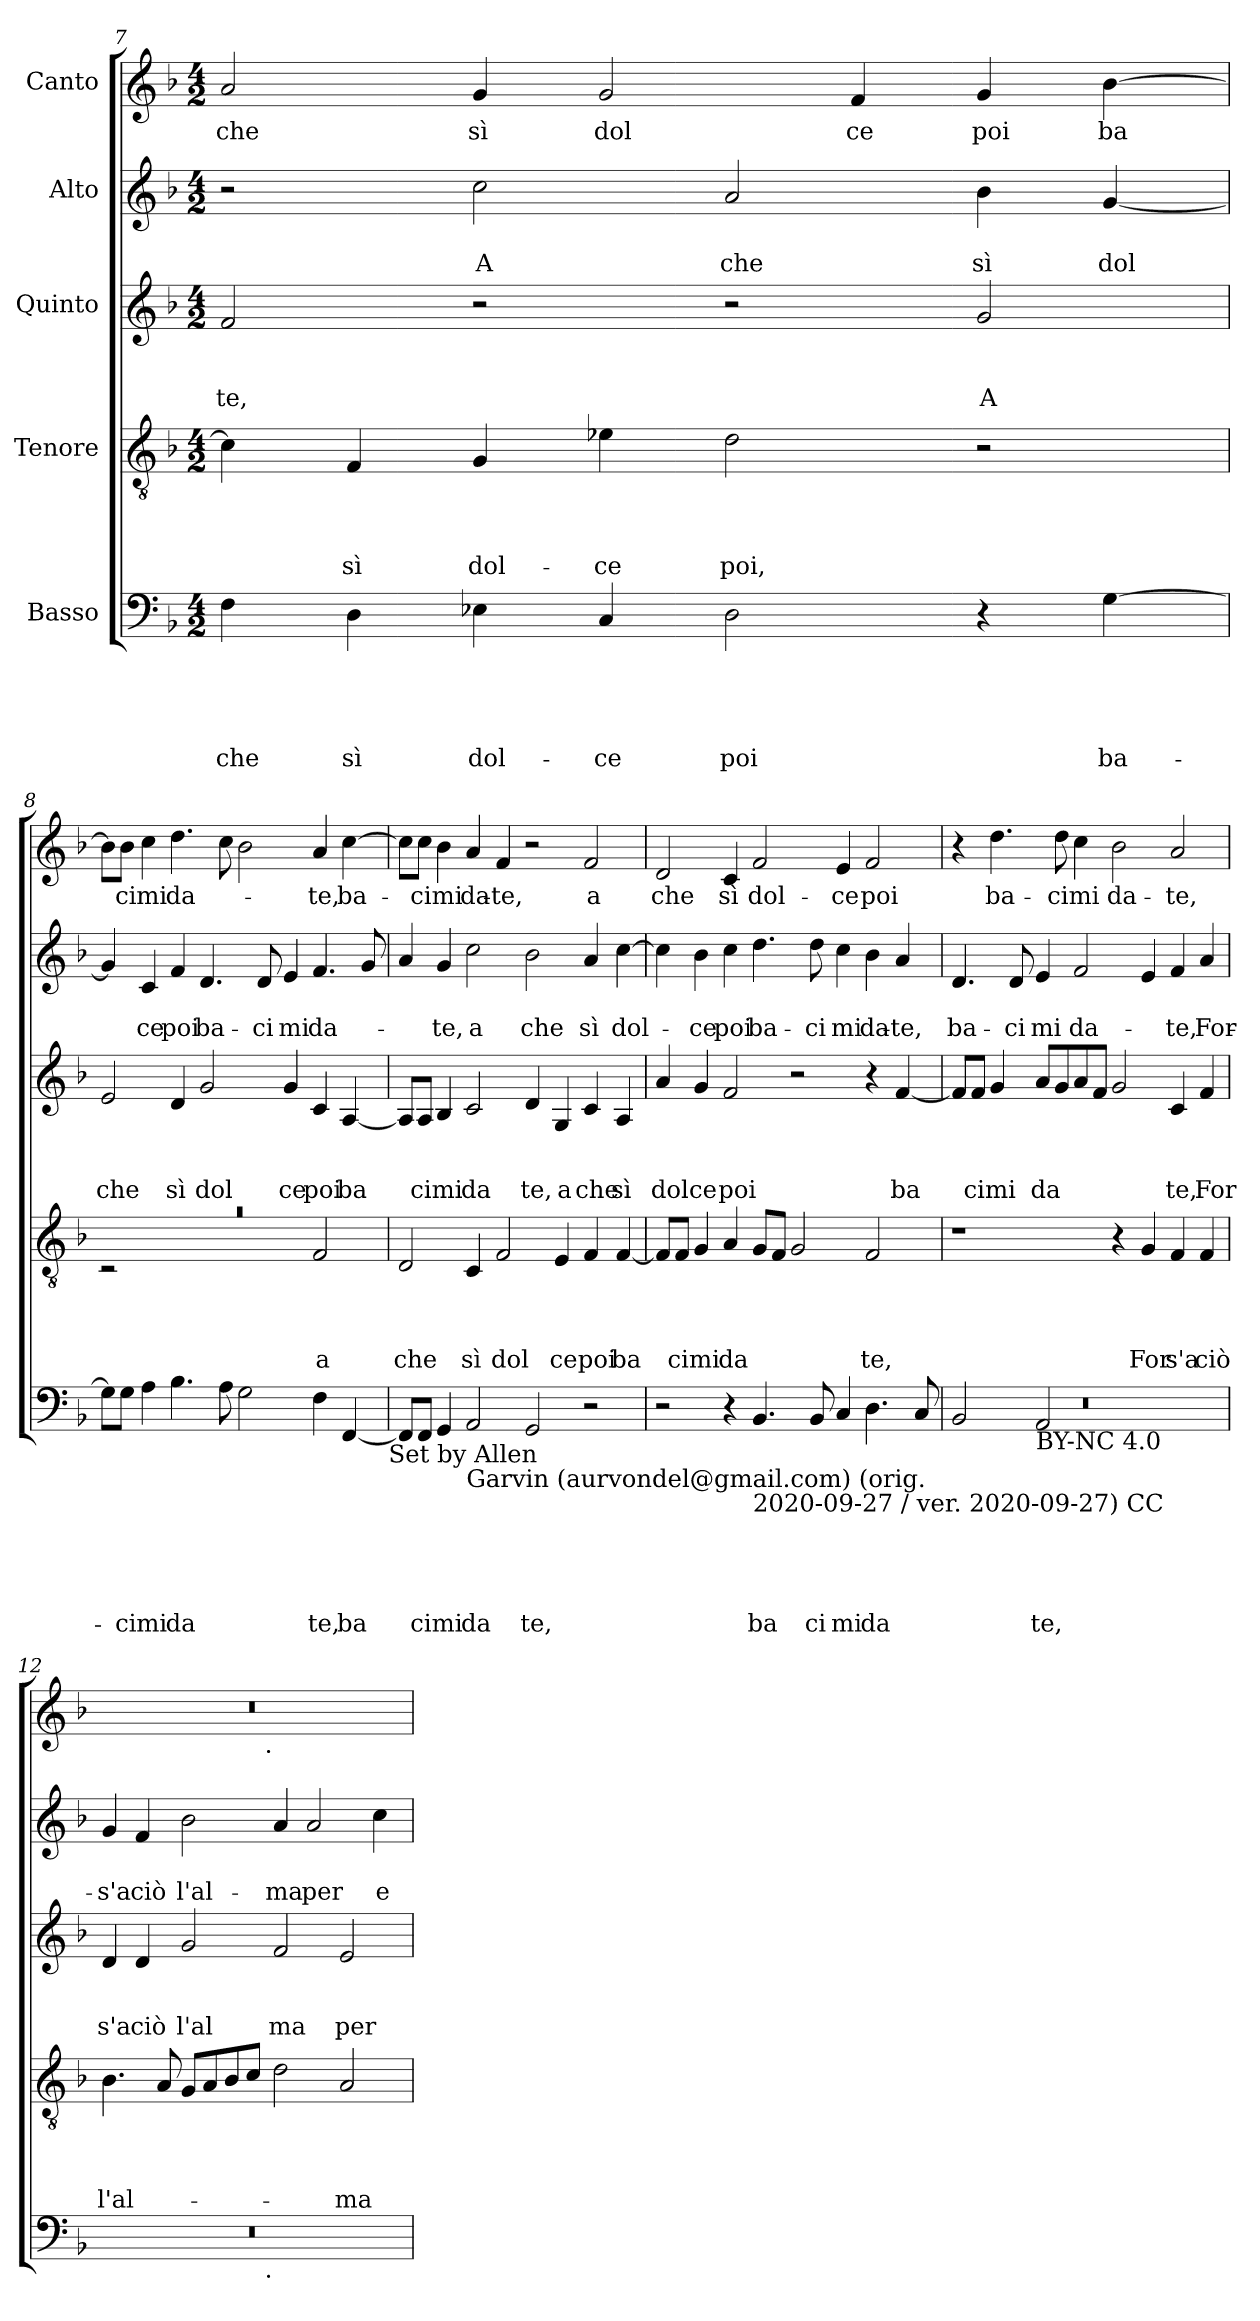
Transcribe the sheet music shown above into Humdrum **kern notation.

**kern	**text	**text	**text	**text	**text	**kern	**text	**text	**text	**text	**kern	**text	**text	**text	**kern	**text	**text	**kern	**text
*part5	*part5	*part5	*part5	*part5	*part5	*part4	*part4	*part4	*part4	*part4	*part3	*part3	*part3	*part3	*part2	*part2	*part2	*part1	*part1
*staff5	*staff5	*staff5	*staff5	*staff5	*staff5	*staff4	*staff4	*staff4	*staff4	*staff4	*staff3	*staff3	*staff3	*staff3	*staff2	*staff2	*staff2	*staff1	*staff1
*I"Basso	*	*	*	*	*	*I"Tenore	*	*	*	*	*I"Quinto	*	*	*	*I"Alto	*	*	*I"Canto	*
*clefF4	*	*	*	*	*	*clefGv2	*	*	*	*	*clefG2	*	*	*	*clefG2	*	*	*clefG2	*
*k[b-]	*	*	*	*	*	*k[b-]	*	*	*	*	*k[b-]	*	*	*	*k[b-]	*	*	*k[b-]	*
*F:	*	*	*	*	*	*F:	*	*	*	*	*F:	*	*	*	*F:	*	*	*F:	*
*M4/2	*	*	*	*	*	*M4/2	*	*	*	*	*M4/2	*	*	*	*M4/2	*	*	*M4/2	*
=7	=7	=7	=7	=7	=7	=7	=7	=7	=7	=7	=7	=7	=7	=7	=7	=7	=7	=7	=7
!	!	!	!	!	!LO:LY:b	!	!	!	!	!	!	!	!	!LO:LY:b	!	!	!	!	!LO:LY:b
4F\	.	.	.	.	che	4c\]	.	.	.	.	2f/	.	.	te,	2r	.	.	2a/	che
!	!	!	!	!	!LO:LY:b	!	!	!	!	!LO:LY:b	!	!	!	!	!	!	!	!	!
4D\	.	.	.	.	sì	4F/	.	.	.	sì	.	.	.	.	.	.	.	.	.
!	!	!	!	!	!LO:LY:b	!	!	!	!	!LO:LY:b	!	!	!	!	!	!	!LO:LY:b	!	!LO:LY:b
4E-X\	.	.	.	.	dol-	4G/	.	.	.	dol-	2r	.	.	.	2cc\	.	A	4g/	sì
!	!	!	!	!	!LO:LY:b	!	!	!	!	!LO:LY:b	!	!	!	!	!	!	!	!	!LO:LY:b
4C/	.	.	.	.	-ce	4e-\	.	.	.	-ce	.	.	.	.	.	.	.	2g/	dol
!	!	!	!	!	!LO:LY:b	!	!	!	!	!LO:LY:b	!	!	!	!	!	!	!LO:LY:b	!	!
2D\	.	.	.	.	poi	2d\	.	.	.	poi,	2r	.	.	.	2a/	.	che	.	.
!	!	!	!	!	!	!	!	!	!	!	!	!	!	!	!	!	!	!	!LO:LY:b
.	.	.	.	.	.	.	.	.	.	.	.	.	.	.	.	.	.	4f/	ce
!	!	!	!	!	!	!	!	!	!	!	!	!	!	!LO:LY:b	!	!	!LO:LY:b	!	!LO:LY:b
4r	.	.	.	.	.	2r	.	.	.	.	2g/	.	.	A	4b-\	.	sì	4g/	poi
!	!	!	!	!	!LO:LY:b	!	!	!	!	!	!	!	!	!	!	!	!LO:LY:b	!	!LO:LY:b
[<4G\	.	.	.	.	ba-	.	.	.	.	.	.	.	.	.	[<4g/	.	dol	[<4b-\	ba
!!LO:LB:g=z
=8	=8	=8	=8	=8	=8	=8	=8	=8	=8	=8	=8	=8	=8	=8	=8	=8	=8	=8	=8
!	!	!	!	!	!	!LO:N:vis=1	!	!	!	!	!	!	!	!LO:LY:b	!	!	!	!	!
*	*	*	*	*	*	*^	*	*	*	*	*	*	*	*	*	*	*	*	*
8G\L]	.	.	.	.	.	0ra	2rC	.	.	.	.	2e/	.	.	che	4g/]	.	.	8b-\L]	.
!	!	!	!	!	!LO:LY:b	!	!	!	!	!	!	!	!	!	!	!	!	!	!	!LO:LY:b
8G\J	.	.	.	.	-ci	.	.	.	.	.	.	.	.	.	.	.	.	.	8b-\J	ci
!	!	!	!	!	!LO:LY:b	!	!	!	!	!	!	!	!	!	!	!	!	!LO:LY:b	!	!LO:LY:b
4A\	.	.	.	.	mi	.	.	.	.	.	.	.	.	.	.	4c/	.	ce	4cc\	mi
!	!	!	!	!	!LO:LY:b	!	!	!	!	!	!	!	!	!	!LO:LY:b	!	!	!LO:LY:b	!	!LO:LY:b
4.B-\	.	.	.	.	da	.	1ryy	.	.	.	.	4d/	.	.	sì	4f/	.	poi	4.dd\	da-
!	!	!	!	!	!	!	!	!	!	!	!	!	!	!	!LO:LY:b	!	!	!LO:LY:b	!	!
.	.	.	.	.	.	.	.	.	.	.	.	2g/	.	.	dol	4.d/	.	ba-	.	.
8A\	.	.	.	.	.	.	.	.	.	.	.	.	.	.	.	.	.	.	8cc\	.
2G\	.	.	.	.	.	.	.	.	.	.	.	.	.	.	.	.	.	.	2b-\	.
!	!	!	!	!	!	!	!	!	!	!	!	!	!	!	!	!	!	!LO:LY:b	!	!
.	.	.	.	.	.	.	.	.	.	.	.	.	.	.	.	8d/	.	-ci	.	.
!	!	!	!	!	!	!	!	!	!	!	!	!	!	!	!LO:LY:b	!	!	!LO:LY:b	!	!
.	.	.	.	.	.	.	.	.	.	.	.	4g/	.	.	ce	4e/	.	mi	.	.
!	!	!	!	!	!LO:LY:b	!	!	!	!	!	!LO:LY:b	!	!	!	!LO:LY:b	!	!	!LO:LY:b	!	!LO:LY:b
4F\	.	.	.	.	te,	.	2F/	.	.	.	a	4c/	.	.	poi	4.f/	.	da-	4a/	-te,
!	!	!	!	!	!LO:LY:b	!	!	!	!	!	!	!	!	!	!LO:LY:b	!	!	!	!	!LO:LY:b
[<4FF/	.	.	.	.	ba	.	.	.	.	.	.	[<4A/	.	.	ba	.	.	.	[>4cc\	ba-
.	.	.	.	.	.	.	.	.	.	.	.	.	.	.	.	8g/	.	.	.	.
*	*	*	*	*	*	*v	*v	*	*	*	*	*	*	*	*	*	*	*	*	*
!LO:TX:b:t=Set by Allen	!	!	!	!	!	!	!	!	!	!	!	!	!	!	!	!	!	!	!
=9	=9	=9	=9	=9	=9	=9	=9	=9	=9	=9	=9	=9	=9	=9	=9	=9	=9	=9	=9
!	!	!	!	!	!	!	!	!	!	!LO:LY:b	!	!	!	!	!	!	!	!	!
8FF/L]	.	.	.	.	.	2D/	.	.	.	che	8A/L]	.	.	.	4a/	.	.	8cc\L]	.
!	!	!	!	!	!LO:LY:b	!	!	!	!	!	!	!	!	!LO:LY:b	!	!	!	!	!LO:LY:b
8FF/J	.	.	.	.	ci	.	.	.	.	.	8A/J	.	.	ci	.	.	.	8cc\J	-ci
!	!	!	!	!	!LO:LY:b	!	!	!	!	!	!	!	!	!LO:LY:b	!	!	!LO:LY:b	!	!LO:LY:b
4GG/	.	.	.	.	mi	.	.	.	.	.	4B-/	.	.	mi	4g/	.	-te,	4b-\	mi
!LO:TX:b:t=Garvin (aurvondel@gmail.com) (orig.	!	!	!	!	!	!	!	!	!	!	!	!	!	!	!	!	!	!	!
!	!	!	!	!	!LO:LY:b	!	!	!	!	!LO:LY:b	!	!	!	!LO:LY:b	!	!	!LO:LY:b	!	!LO:LY:b
2AA/	.	.	.	.	da	4C/	.	.	.	sì	2c/	.	.	da	2cc\	.	a	4a/	da-
!	!	!	!	!	!	!	!	!	!	!LO:LY:b	!	!	!	!	!	!	!	!	!LO:LY:b
.	.	.	.	.	.	2F/	.	.	.	dol	.	.	.	.	.	.	.	4f/	-te,
!	!	!	!	!	!LO:LY:b	!	!	!	!	!	!	!	!	!LO:LY:b	!	!	!LO:LY:b	!	!
2GG/	.	.	.	.	te,	.	.	.	.	.	4d/	.	.	te,	2b-\	.	che	2r	.
!	!	!	!	!	!	!	!	!	!	!LO:LY:b	!	!	!	!LO:LY:b	!	!	!	!	!
.	.	.	.	.	.	4E/	.	.	.	ce	4G/	.	.	a	.	.	.	.	.
!	!	!	!	!	!	!	!	!	!	!LO:LY:b	!	!	!	!LO:LY:b	!	!	!LO:LY:b	!	!LO:LY:b
2r	.	.	.	.	.	4F/	.	.	.	poi	4c/	.	.	che	4a/	.	sì	2f/	a
!	!	!	!	!	!	!	!	!	!	!LO:LY:b	!	!	!	!LO:LY:b	!	!	!LO:LY:b	!	!
.	.	.	.	.	.	[<4F/	.	.	.	ba	4A/	.	.	sì	[>4cc\	.	dol-	.	.
=10	=10	=10	=10	=10	=10	=10	=10	=10	=10	=10	=10	=10	=10	=10	=10	=10	=10	=10	=10
!	!	!	!	!	!	!	!	!	!	!	!	!	!	!LO:LY:b	!	!	!	!	!LO:LY:b
2r	.	.	.	.	.	8F/L]	.	.	.	.	4a/	.	.	dol	4cc\]	.	.	2d/	che
!	!	!	!	!	!	!	!	!	!	!LO:LY:b	!	!	!	!	!	!	!	!	!
.	.	.	.	.	.	8F/J	.	.	.	ci	.	.	.	.	.	.	.	.	.
!	!	!	!	!	!	!	!	!	!	!LO:LY:b	!	!	!	!LO:LY:b	!	!	!LO:LY:b	!	!
.	.	.	.	.	.	4G/	.	.	.	mi	4g/	.	.	ce	4b-\	.	-ce	.	.
!	!	!	!	!	!	!	!	!	!	!LO:LY:b	!	!	!	!LO:LY:b	!	!	!LO:LY:b	!	!LO:LY:b
4r	.	.	.	.	.	4A/	.	.	.	da	2f/	.	.	poi	4cc\	.	poi	4c/	sì
!LO:TX:b:t=2020-09-27 / ver. 2020-09-27) CC	!	!	!	!	!	!	!	!	!	!	!	!	!	!	!	!	!	!	!
!	!	!	!	!	!LO:LY:b	!	!	!	!	!	!	!	!	!	!	!	!LO:LY:b	!	!LO:LY:b
4.BB-/	.	.	.	.	ba	8G/L	.	.	.	.	.	.	.	.	4.dd\	.	ba-	2f/	dol-
.	.	.	.	.	.	8F/J	.	.	.	.	.	.	.	.	.	.	.	.	.
.	.	.	.	.	.	2G/	.	.	.	.	2r	.	.	.	.	.	.	.	.
!	!	!	!	!	!LO:LY:b	!	!	!	!	!	!	!	!	!	!	!	!LO:LY:b	!	!
8BB-/	.	.	.	.	ci	.	.	.	.	.	.	.	.	.	8dd\	.	-ci	.	.
!	!	!	!	!	!LO:LY:b	!	!	!	!	!	!	!	!	!	!	!	!LO:LY:b	!	!LO:LY:b
4C/	.	.	.	.	mi	.	.	.	.	.	.	.	.	.	4cc\	.	mi	4e/	-ce
!	!	!	!	!	!LO:LY:b	!	!	!	!	!LO:LY:b	!	!	!	!	!	!	!LO:LY:b	!	!LO:LY:b
4.D\	.	.	.	.	da	2F/	.	.	.	te,	4r	.	.	.	4b-\	.	da-	2f/	poi
!	!	!	!	!	!	!	!	!	!	!	!	!	!	!LO:LY:b	!	!	!LO:LY:b	!	!
.	.	.	.	.	.	.	.	.	.	.	[<4f/	.	.	ba	4a/	.	-te,	.	.
8C/	.	.	.	.	.	.	.	.	.	.	.	.	.	.	.	.	.	.	.
=11	=11	=11	=11	=11	=11	=11	=11	=11	=11	=11	=11	=11	=11	=11	=11	=11	=11	=11	=11
*^	*	*	*	*	*	*	*	*	*	*	*	*	*	*	*	*	*	*	*
*	*^	*	*	*	*	*	*	*	*	*	*	*	*	*	*	*	*	*	*	*
!	!	!LO:N:vis=1	!	!	!	!	!	!	!	!	!	!	!	!	!	!	!	!	!LO:LY:b	!	!
2BB-/	2ryy	0r	.	.	.	.	.	1r	.	.	.	.	8f/L]	.	.	.	4.d/	.	ba-	4r	.
!	!	!	!	!	!	!	!	!	!	!	!	!	!	!	!	!LO:LY:b	!	!	!	!	!
.	.	.	.	.	.	.	.	.	.	.	.	.	8f/J	.	.	ci	.	.	.	.	.
!	!	!	!	!	!	!	!	!	!	!	!	!	!	!	!	!LO:LY:b	!	!	!	!	!LO:LY:b
.	.	.	.	.	.	.	.	.	.	.	.	.	4g/	.	.	mi	.	.	.	4.dd\	ba-
!	!	!	!	!	!	!	!	!	!	!	!	!	!	!	!	!	!	!	!LO:LY:b	!	!
.	.	.	.	.	.	.	.	.	.	.	.	.	.	.	.	.	8d/	.	-ci	.	.
!LO:TX:b:t=BY-NC 4.0	!	!	!	!	!	!	!	!	!	!	!	!	!	!	!	!	!	!	!	!	!
!	!	!	!	!	!	!	!LO:LY:b	!	!	!	!	!	!	!	!	!LO:LY:b	!	!	!LO:LY:b	!	!
2ryy	2AA/	.	.	.	.	.	te,	.	.	.	.	.	8a/L	.	.	da	4e/	.	mi	.	.
!	!	!	!	!	!	!	!	!	!	!	!	!	!	!	!	!	!	!	!	!	!LO:LY:b
.	.	.	.	.	.	.	.	.	.	.	.	.	8g/	.	.	.	.	.	.	8dd\	-ci
!	!	!	!	!	!	!	!	!	!	!	!	!	!	!	!	!	!	!	!LO:LY:b	!	!LO:LY:b
.	.	.	.	.	.	.	.	.	.	.	.	.	8a/	.	.	.	2f/	.	da-	4cc\	mi
.	.	.	.	.	.	.	.	.	.	.	.	.	8f/J	.	.	.	.	.	.	.	.
!	!	!	!	!	!	!	!	!	!	!	!	!	!	!	!	!	!	!	!	!	!LO:LY:b
1ryy	1ryy	.	.	.	.	.	.	4r	.	.	.	.	2g/	.	.	.	.	.	.	2b-\	da-
!	!	!	!	!	!	!	!	!	!	!	!	!LO:LY:b	!	!	!	!	!	!	!	!	!
.	.	.	.	.	.	.	.	4G/	.	.	.	For	.	.	.	.	4e/	.	.	.	.
!	!	!	!	!	!	!	!	!	!	!	!	!LO:LY:b	!	!	!	!LO:LY:b	!	!	!LO:LY:b	!	!LO:LY:b
.	.	.	.	.	.	.	.	4F/	.	.	.	s'a	4c/	.	.	te,	4f/	.	-te,	2a/	-te,
!	!	!	!	!	!	!	!	!	!	!	!	!LO:LY:b	!	!	!	!LO:LY:b	!	!	!LO:LY:b	!	!
.	.	.	.	.	.	.	.	4F/	.	.	.	ciò	4f/	.	.	For	4a/	.	For-	.	.
*v	*v	*v	*	*	*	*	*	*	*	*	*	*	*	*	*	*	*	*	*	*	*
!!LO:PB:g=z
=12	=12	=12	=12	=12	=12	=12	=12	=12	=12	=12	=12	=12	=12	=12	=12	=12	=12	=12	=12
!	!	!	!	!	!	!	!	!	!	!LO:LY:b	!	!	!	!LO:LY:b	!	!	!LO:LY:b	!	!
*^	*	*	*	*	*	*	*	*	*	*	*	*	*	*	*	*	*	*^	*
0r	2ryy	.	.	.	.	.	4.B-\	.	.	.	l'al-	4d/	.	.	s'a	4g/	.	-s'a	0r	2ryy	.
!	!	!	!	!	!	!	!	!	!	!	!	!	!	!	!LO:LY:b	!	!	!LO:LY:b	!	!	!
.	.	.	.	.	.	.	.	.	.	.	.	4d/	.	.	ciò	4f/	.	ciò	.	.	.
.	.	.	.	.	.	.	8A/	.	.	.	.	.	.	.	.	.	.	.	.	.	.
!	!	!	!	!	!	!	!	!	!	!	!	!	!	!	!LO:LY:b	!	!	!LO:LY:b	!	!	!
.	4...ryy	.	.	.	.	.	8G/L	.	.	.	.	2g/	.	.	l'al	2b-\	.	l'al-	.	4...ryy	.
.	.	.	.	.	.	.	8A/	.	.	.	.	.	.	.	.	.	.	.	.	.	.
.	.	.	.	.	.	.	8B-/	.	.	.	.	.	.	.	.	.	.	.	.	.	.
.	.	.	.	.	.	.	8c/J	.	.	.	.	.	.	.	.	.	.	.	.	.	.
!	!	!	!	!	!	!	!	!	!	!	!	!	!	!	!	!	!	!	!	!LO:TX:b:t=.	!
!	!LO:TX:b:t=.	!	!	!	!	!	!	!	!	!	!	!	!	!	!	!	!	!	!	!	!
.	1ryy	.	.	.	.	.	.	.	.	.	.	.	.	.	.	.	.	.	.	1ryy	.
!	!	!	!	!	!	!	!	!	!	!	!	!	!	!	!LO:LY:b	!	!	!LO:LY:b	!	!	!
.	.	.	.	.	.	.	2d\	.	.	.	.	2f/	.	.	ma	4a/	.	-ma	.	.	.
!	!	!	!	!	!	!	!	!	!	!	!	!	!	!	!	!	!	!LO:LY:b	!	!	!
.	.	.	.	.	.	.	.	.	.	.	.	.	.	.	.	2a/	.	per	.	.	.
!	!	!	!	!	!	!	!	!	!	!	!LO:LY:b	!	!	!	!LO:LY:b	!	!	!	!	!	!
.	.	.	.	.	.	.	2A/	.	.	.	-ma	2e/	.	.	per	.	.	.	.	.	.
!	!	!	!	!	!	!	!	!	!	!	!	!	!	!	!	!	!	!LO:LY:b	!	!	!
.	.	.	.	.	.	.	.	.	.	.	.	.	.	.	.	4cc\	.	e-	.	.	.
.	32ryy	.	.	.	.	.	.	.	.	.	.	.	.	.	.	.	.	.	.	32ryy	.
*v	*v	*	*	*	*	*	*	*	*	*	*	*	*	*	*	*	*	*	*v	*v	*
=	=	=	=	=	=	=	=	=	=	=	=	=	=	=	=	=	=	=	=
*-	*-	*-	*-	*-	*-	*-	*-	*-	*-	*-	*-	*-	*-	*-	*-	*-	*-	*-	*-
